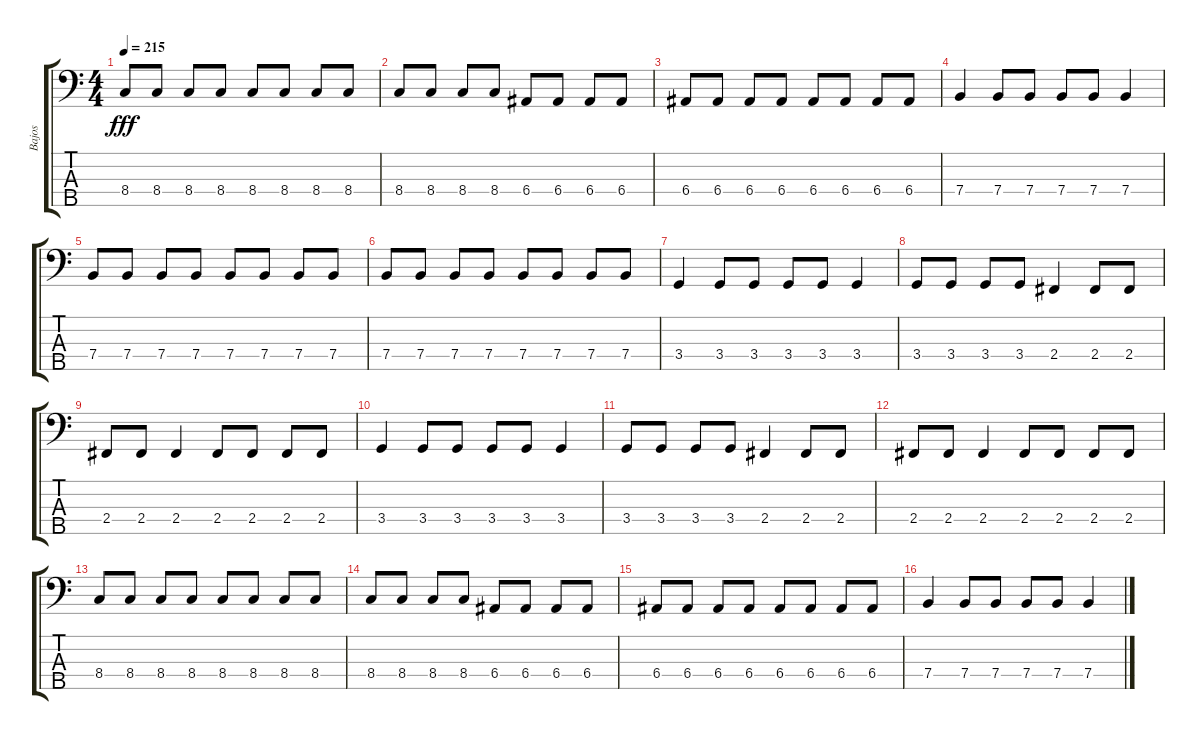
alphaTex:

\track ("Bajos" "Bajos") {instrument electricbassfinger}
\staff {score tabs}
\tuning (G2 D2 A1 E1 B0) {hide}
\ts (4 4)
\tempo 215
\clef f4
\ks c
8.4.8{dy fff} 8.4.8 8.4.8 8.4.8 8.4.8 8.4.8 8.4.8 8.4.8 |
8.4.8 8.4.8 8.4.8 8.4.8 6.4.8 6.4.8 6.4.8 6.4.8 |
6.4.8 6.4.8 6.4.8 6.4.8 6.4.8 6.4.8 6.4.8 6.4.8 |
7.4.4 7.4.8 7.4.8 7.4.8 7.4.8 7.4.4 |
7.4.8 7.4.8 7.4.8 7.4.8 7.4.8 7.4.8 7.4.8 7.4.8 |
7.4.8 7.4.8 7.4.8 7.4.8 7.4.8 7.4.8 7.4.8 7.4.8 |
3.4.4 3.4.8 3.4.8 3.4.8 3.4.8 3.4.4 |
3.4.8 3.4.8 3.4.8 3.4.8 2.4.4 2.4.8 2.4.8 |
2.4.8 2.4.8 2.4.4 2.4.8 2.4.8 2.4.8 2.4.8 |
3.4.4 3.4.8 3.4.8 3.4.8 3.4.8 3.4.4 |
3.4.8 3.4.8 3.4.8 3.4.8 2.4.4 2.4.8 2.4.8 |
2.4.8 2.4.8 2.4.4 2.4.8 2.4.8 2.4.8 2.4.8 |
8.4.8 8.4.8 8.4.8 8.4.8 8.4.8 8.4.8 8.4.8 8.4.8 |
8.4.8 8.4.8 8.4.8 8.4.8 6.4.8 6.4.8 6.4.8 6.4.8 |
6.4.8 6.4.8 6.4.8 6.4.8 6.4.8 6.4.8 6.4.8 6.4.8 |
7.4.4 7.4.8 7.4.8 7.4.8 7.4.8 7.4.4
